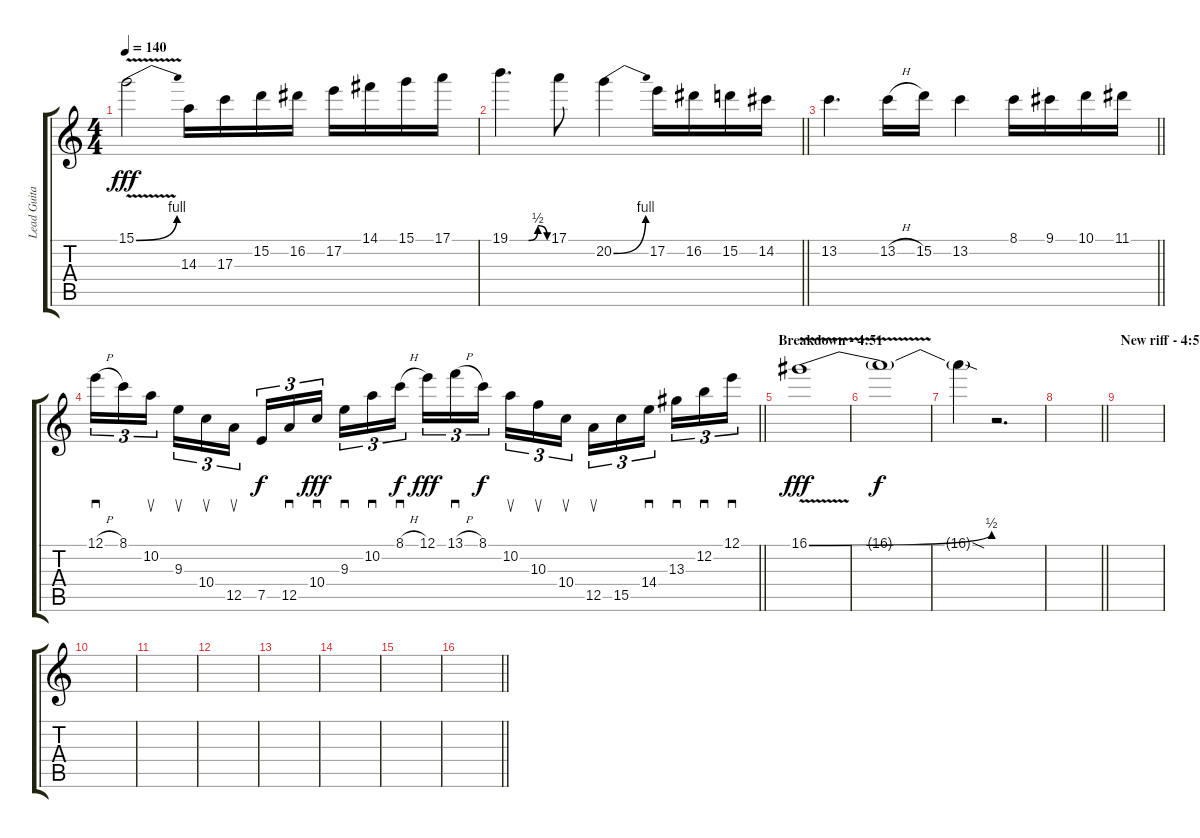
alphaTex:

\track ("Lead Guitar Solo" "Lead Guita") {instrument distortionguitar}
\staff {score tabs}
\tuning (E4 B3 G3 D3 A2 E2) {hide}
\ts (4 4)
\tempo 140
\clef g2
\ks c
15.1{be (bend 0 0 60 4) v}.2{dy fff} 14.3.16 17.3.16 15.2.16 16.2.16 17.2.16 14.1.16 15.1.16 17.1.16 |
\barLineRight lightlight
19.1{be (custom 0 0 30 0 45 2 60 0)}.4{d} 17.1.8 20.2{be (bend 0 0 60 4)}.4 17.2.16 16.2.16 15.2.16 14.2.16 |
\barLineRight lightlight
13.2.4{d} 13.2{h}.16 15.2.16 13.2.4 8.1.16 9.1.16 10.1.16 11.1.16 |
\barLineRight lightlight
12.1{h}.16{sd tu (3 2)} 8.1.16{tu (3 2)} 10.2.16{su tu (3 2) beam splitsecondary} 9.3.16{su tu (3 2)} 10.4.16{su tu (3 2)} 12.5.16{su tu (3 2)} 7.5.16{tu (3 2) dy f} 12.5.16{sd tu (3 2)} 10.4.16{sd tu (3 2) dy fff beam splitsecondary} 9.3.16{sd tu (3 2)} 10.2.16{sd tu (3 2)} 8.1{h}.16{sd tu (3 2) dy f} 12.1.16{tu (3 2) dy fff} 13.1{h}.16{sd tu (3 2)} 8.1.16{tu (3 2) dy f beam splitsecondary} 10.2.16{su tu (3 2)} 10.3.16{su tu (3 2)} 10.4.16{su tu (3 2)} 12.5.16{su tu (3 2)} 15.5.16{tu (3 2)} 14.4.16{sd tu (3 2) beam splitsecondary} 13.3.16{sd tu (3 2)} 12.2.16{sd tu (3 2)} 12.1.16{sd tu (3 2)} |
\section ("" "Breakdown - 4:51")
16.1{be (bend 0 0 60 2) v}.1{dy fff} |
16.1{t}.1{dy f} |
16.1{sod t}.4 r.2{d} |
\barLineRight lightlight
|
\section ("" "New riff - 4:58")
|
|
|
|
|
|
|
\barLineRight lightlight
